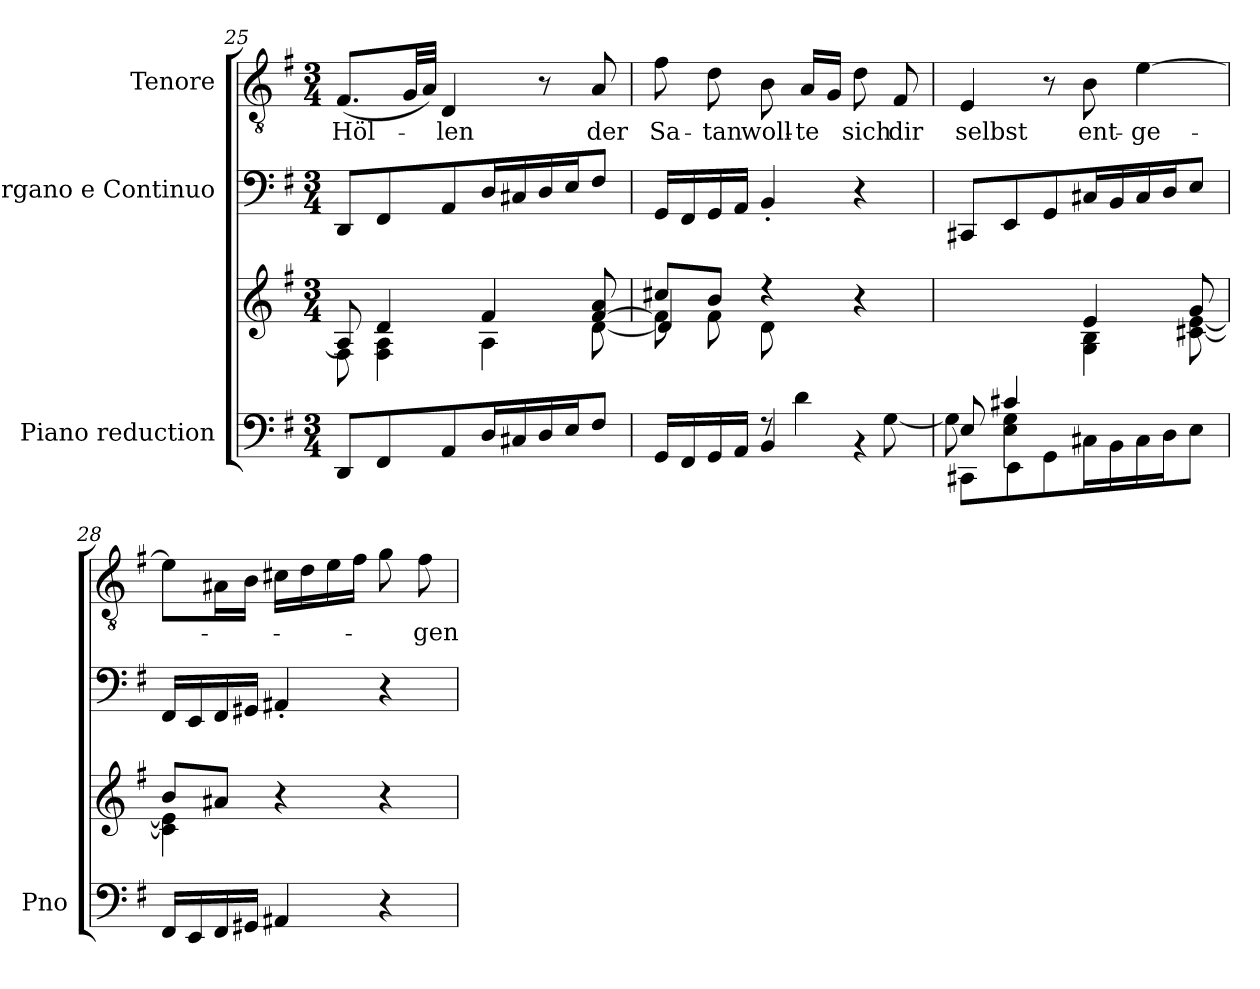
**kern	**kern	**kern	**kern	**text
*part3	*part3	*part2	*part1	*part1
*staff4	*staff3	*staff2	*staff1	*staff1
*I"Piano reduction	*	*I"Organo e Continuo	*I"Tenore	*
*I'Pno	*	*	*	*
*clefF4	*clefG2	*clefF4	*clefGv2	*
*k[f#]	*k[f#]	*k[f#]	*k[f#]	*
*M3/4	*M3/4	*M3/4	*M3/4	*
=25	=25	=25	=25	=25
*	*^	*	*	*
!	!	!	!	!	!LO:LY:b
8DD/L	8A/]	8F#\	8DD/L	(<8.F#/L	Höl-
8FF#/	4d/	4F#\ 4A\	8FF#/	.	.
.	.	.	.	32G/LL	.
.	.	.	.	32A/JJJ)	.
!	!	!	!	!	!LO:LY:b
8AA/	.	.	8AA/	4D/	-len
16D/L	4f#/	4A\	16D/L	.	.
16C#X/	.	.	16C#X/	.	.
16D/	.	.	16D/	8r	.
16E/J	.	.	16E/J	.	.
!	!	!	!	!	!LO:LY:b
8F#/J	[8f#/ 8a/	[8d\	8F#/J	8A/	der
=26	=26	=26	=26	=26	=26
*^	*	*^	*	*	*
*	*^	*	*	*	*	*	*
!	!	!	!	!	!	!	!	!LO:LY:b
4.ryy	4ryy	16GG/LL	8cc#X/L	8f#\]	4d/]	16GG/LL	8f#\	Sa-
.	.	16FF#/	.	.	.	16FF#/	.	.
!	!	!	!	!	!	!	!	!LO:LY:b
.	.	16GG/	8b/J	8f#\L	.	16GG/	8d\	-tan
.	.	16AA/JJ	.	.	.	16AA/JJ	.	.
!	!	!	!	!	!	!	!	!LO:LY:b
.	8rF	4BB/	4r	8d\	2ryy	4BB'/	8B\	woll-
!	!	!	!	!	!	!	!	!LO:LY:b
8B/	4d\	.	.	4.ryy	.	.	16A/LL	-te
.	.	.	.	.	.	.	16G/JJ	.
!	!	!	!	!	!	!	!	!LO:LY:b
8G/	.	4rBB	4r	.	.	4r	8d\	sich
!	!	!	!	!	!	!	!	!LO:LY:b
8F#/J	[8G\	.	.	.	.	.	8F#/	dir
*	*	*	*	*v	*v	*	*	*
=27	=27	=27	=27	=27	=27	=27	=27
!	!	!	!	!	!	!	!LO:LY:b
8E/	8G\]	8CC#X\L	4.ryy	4.ryy	8CC#X/L	4E/	selbst
4c#X/	4E\ 4G\	8EE\	.	.	8EE/	.	.
.	.	8GG\	.	.	8GG/	8r	.
!	!	!	!	!	!	!	!LO:LY:b
4.ryy	4.ryy	16C#X\L	4e/	4G\ 4B\	16C#X/L	8B\	ent-
.	.	16BB\	.	.	16BB/	.	.
!	!	!	!	!	!	!	!LO:LY:b
.	.	16C#\	.	.	16C#/	[4e\	-ge-
.	.	16D\J	.	.	16D/J	.	.
.	.	8E\J	8g/	[8c#X\ [8e\	8E/J	.	.
*v	*v	*v	*	*	*	*	*
=28	=28	=28	=28	=28	=28
16FF#/LL	8b/L	4c#\] 4e\]	16FF#/LL	8e\L]	.
16EE/	.	.	16EE/	.	.
16FF#/	8a#X/J	.	16FF#/	16A#X\L	.
16GG#X/JJ	.	.	16GG#X/JJ	16B\JJ	.
4AA#X/	4r	4ryy	4AA#X'/	16c#X\LL	.
.	.	.	.	16d\	.
.	.	.	.	16e\	.
.	.	.	.	16f#\JJ	.
4r	4r	4ryy	4r	8g\	.
!	!	!	!	!	!LO:LY:b
.	.	.	.	8f#\	-gen
*	*v	*v	*	*	*
=	=	=	=	=
*-	*-	*-	*-	*-
